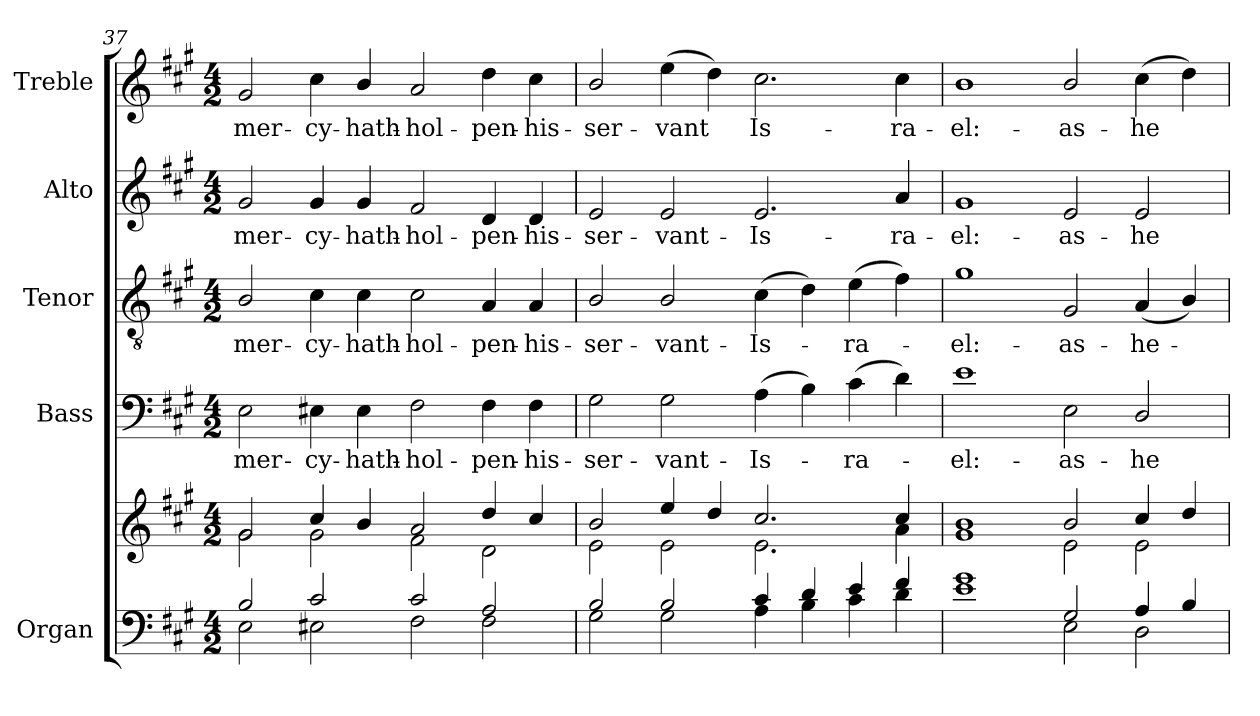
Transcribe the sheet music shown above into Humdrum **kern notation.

**kern	**kern	**kern	**text	**kern	**text	**kern	**text	**kern	**text
*part5	*part5	*part4	*part4	*part3	*part3	*part2	*part2	*part1	*part1
*staff6	*staff5	*staff4	*staff4	*staff3	*staff3	*staff2	*staff2	*staff1	*staff1
*I"Organ	*	*I"Bass	*	*I"Tenor	*	*I"Alto	*	*I"Treble	*
*I'Org.	*	*I'B.	*	*I'T.	*	*I'A.	*	*I'Tr.	*
!!LO:PB:g=z
*clefF4	*clefG2	*clefF4	*	*clefGv2	*	*clefG2	*	*clefG2	*
*	*	*	*	*ITrd7c12	*	*	*	*	*
*k[f#c#g#]	*k[f#c#g#]	*k[f#c#g#]	*	*k[f#c#g#]	*	*k[f#c#g#]	*	*k[f#c#g#]	*
*A:	*A:	*A:	*	*A:	*	*A:	*	*A:	*
*M4/2	*M4/2	*M4/2	*	*M4/2	*	*M4/2	*	*M4/2	*
=37	=37	=37	=37	=37	=37	=37	=37	=37	=37
*^	*^	*	*	*	*	*	*	*	*
!	!	!	!	!	!LO:LY:b:color=#000000	!	!	!	!	!	!
!	!	!	!	!	!	!	!LO:LY:b:color=#000000	!	!	!	!
!	!	!	!	!	!	!	!	!	!LO:LY:b:color=#000000	!	!
!	!	!	!	!	!	!	!	!	!	!	!LO:LY:b:color=#000000
2Bi/	2Ei\	2g#i/	2g#i\	2Ei\	-mer-	2BBi/	-mer-	2g#i/	-mer-	2g#i/	-mer-
!	!	!	!	!	!LO:LY:b:color=#000000	!	!	!	!	!	!
!	!	!	!	!	!	!	!LO:LY:b:color=#000000	!	!	!	!
!	!	!	!	!	!	!	!	!	!LO:LY:b:color=#000000	!	!
!	!	!	!	!	!	!	!	!	!	!	!LO:LY:b:color=#000000
2c#i/	2E#Xi\	4cc#i/	2g#i\	4E#Xi\	-cy-	4C#i\	-cy-	4g#i/	-cy-	4cc#i\	-cy-
!	!	!	!	!	!LO:LY:b:color=#000000	!	!	!	!	!	!
!	!	!	!	!	!	!	!LO:LY:b:color=#000000	!	!	!	!
!	!	!	!	!	!	!	!	!	!LO:LY:b:color=#000000	!	!
!	!	!	!	!	!	!	!	!	!	!	!LO:LY:b:color=#000000
.	.	4bi/	.	4E#i\	-hath-	4C#i\	-hath-	4g#i/	-hath-	4bi/	-hath-
!	!	!	!	!	!LO:LY:b:color=#000000	!	!	!	!	!	!
!	!	!	!	!	!	!	!LO:LY:b:color=#000000	!	!	!	!
!	!	!	!	!	!	!	!	!	!LO:LY:b:color=#000000	!	!
!	!	!	!	!	!	!	!	!	!	!	!LO:LY:b:color=#000000
2c#i/	2F#i\	2ai/	2f#i\	2F#i\	-hol-	2C#i\	-hol-	2f#i/	-hol-	2ai/	-hol-
!	!	!	!	!	!LO:LY:b:color=#000000	!	!	!	!	!	!
!	!	!	!	!	!	!	!LO:LY:b:color=#000000	!	!	!	!
!	!	!	!	!	!	!	!	!	!LO:LY:b:color=#000000	!	!
!	!	!	!	!	!	!	!	!	!	!	!LO:LY:b:color=#000000
2Ai/	2F#i\	4ddi/	2di\	4F#i\	-pen-	4AAi/	-pen-	4di/	-pen-	4ddi\	-pen-
!	!	!	!	!	!LO:LY:b:color=#000000	!	!	!	!	!	!
!	!	!	!	!	!	!	!LO:LY:b:color=#000000	!	!	!	!
!	!	!	!	!	!	!	!	!	!LO:LY:b:color=#000000	!	!
!	!	!	!	!	!	!	!	!	!	!	!LO:LY:b:color=#000000
.	.	4cc#i/	.	4F#i\	-his-	4AAi/	-his-	4di/	-his-	4cc#i\	-his-
=38	=38	=38	=38	=38	=38	=38	=38	=38	=38	=38	=38
!	!	!	!	!	!LO:LY:b:color=#000000	!	!	!	!	!	!
!	!	!	!	!	!	!	!LO:LY:b:color=#000000	!	!	!	!
!	!	!	!	!	!	!	!	!	!LO:LY:b:color=#000000	!	!
!	!	!	!	!	!	!	!	!	!	!	!LO:LY:b:color=#000000
2Bi/	2G#i\	2bi/	2ei\	2G#i\	-ser-	2BBi/	-ser-	2ei/	-ser-	2bi/	-ser-
!	!	!	!	!	!LO:LY:b:color=#000000	!	!	!	!	!	!
!	!	!	!	!	!	!	!LO:LY:b:color=#000000	!	!	!	!
!	!	!	!	!	!	!	!	!	!LO:LY:b:color=#000000	!	!
!	!	!	!	!	!	!	!	!	!	!	!LO:LY:b:color=#000000
2Bi/	2G#i\	4eei/	2ei\	2G#i\	-vant-	2BBi/	-vant-	2ei/	-vant-	(4eei\	-vant
.	.	4ddi/	.	.	.	.	.	.	.	4ddi\)	.
!	!	!	!	!	!LO:LY:b:color=#000000	!	!	!	!	!	!
!	!	!	!	!	!	!	!LO:LY:b:color=#000000	!	!	!	!
!	!	!	!	!	!	!	!	!	!LO:LY:b:color=#000000	!	!
!	!	!	!	!	!	!	!	!	!	!	!LO:LY:b:color=#000000
4c#i/	4Ai\	2.cc#i/	2.ei\	(4Ai\	-Is-	(4C#i\	-Is-	2.ei/	-Is-	2.cc#i\	Is-
4di/	4Bi\	.	.	4Bi\)	.	4Di\)	.	.	.	.	.
!	!	!	!	!	!LO:LY:b:color=#000000	!	!	!	!	!	!
!	!	!	!	!	!	!	!LO:LY:b:color=#000000	!	!	!	!
4ei/	4c#i\	.	.	(4c#i\	-ra-	(4Ei\	-ra-	.	.	.	.
!	!	!	!	!	!	!	!	!	!LO:LY:b:color=#000000	!	!
!	!	!	!	!	!	!	!	!	!	!	!LO:LY:b:color=#000000
4f#i/	4di\	4cc#i/	4ai\	4di\)	.	4F#i\)	.	4ai/	-ra-	4cc#i\	-ra-
=39	=39	=39	=39	=39	=39	=39	=39	=39	=39	=39	=39
!	!	!	!	!	!LO:LY:b:color=#000000	!	!	!	!	!	!
!	!	!	!	!	!	!	!LO:LY:b:color=#000000	!	!	!	!
!	!	!	!	!	!	!	!	!	!LO:LY:b:color=#000000	!	!
!	!	!	!	!	!	!	!	!	!	!	!LO:LY:b:color=#000000
1g#i	1ei	1bi	1g#i	1ei	-el:-	1G#i	-el:-	1g#i	-el:-	1bi	-el:-
!	!	!	!	!	!LO:LY:b:color=#000000	!	!	!	!	!	!
!	!	!	!	!	!	!	!LO:LY:b:color=#000000	!	!	!	!
!	!	!	!	!	!	!	!	!	!LO:LY:b:color=#000000	!	!
!	!	!	!	!	!	!	!	!	!	!	!LO:LY:b:color=#000000
2G#i/	2Ei\	2bi/	2ei\	2Ei\	-as-	2GG#i/	-as-	2ei/	-as-	2bi/	-as-
!	!	!	!	!	!LO:LY:b:color=#000000	!	!	!	!	!	!
!	!	!	!	!	!	!	!LO:LY:b:color=#000000	!	!	!	!
!	!	!	!	!	!	!	!	!	!LO:LY:b:color=#000000	!	!
!	!	!	!	!	!	!	!	!	!	!	!LO:LY:b:color=#000000
4Ai/	2Di\	4cc#i/	2ei\	2Di/	-he-	(4AAi/	-he-	2ei/	-he-	(4cc#i\	-he
4Bi/	.	4ddi/	.	.	.	4BBi/)	.	.	.	4ddi\)	.
*v	*v	*	*	*	*	*	*	*	*	*	*
*	*v	*v	*	*	*	*	*	*	*	*
=	=	=	=	=	=	=	=	=	=
*-	*-	*-	*-	*-	*-	*-	*-	*-	*-
